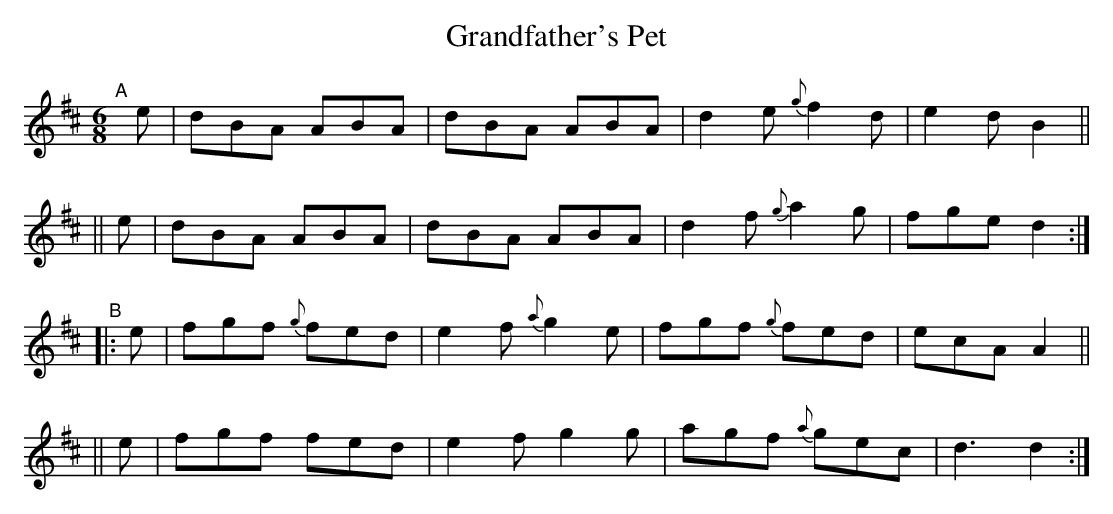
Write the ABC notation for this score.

X:1
T: Grandfather's Pet
M: 6/8
L: 1/8
K: D
"^A"\
[|]e | dBA ABA | dBA ABA | d2e {g}f2d | e2d B2 ||
|| e | dBA ABA | dBA ABA | d2f {g}a2g | fge d2 :|
"^B"\
|: e | fgf {g}fed | e2f {a}g2e | fgf {g}fed | ecA A2 ||
|| e | fgf    fed | e2f    g2g | agf {a}gec | d3  d2 :|
